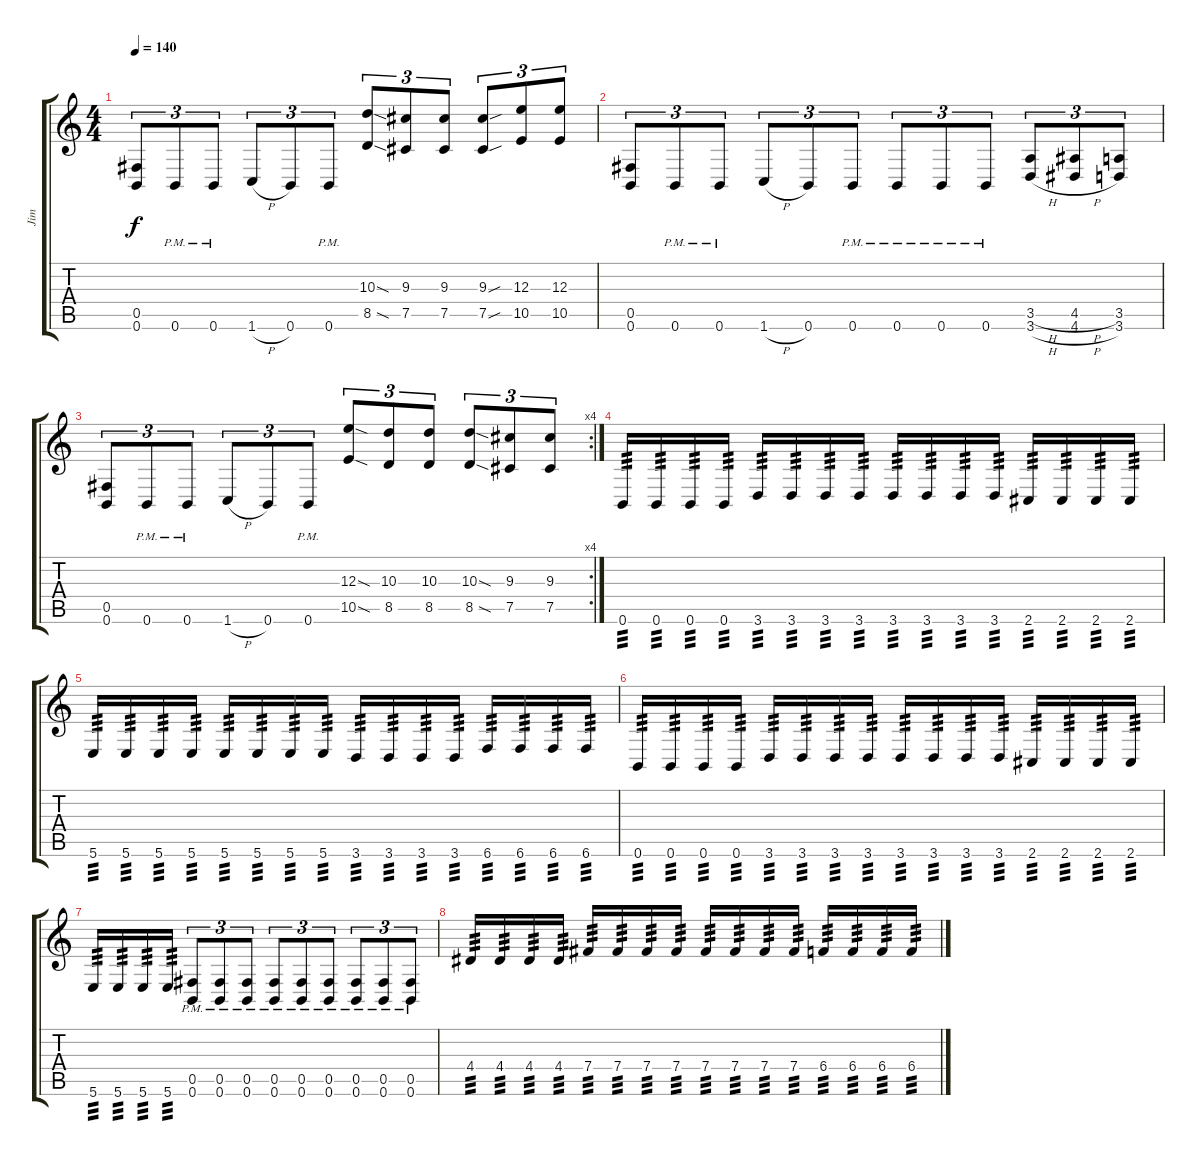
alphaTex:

\track ("Jim" "Jim") {instrument distortionguitar}
\staff {score tabs}
\tuning (Db4 Ab3 E3 B2 Gb2 B1) {hide}
\ts (4 4)
\tempo 140
\clef g2
\ks c
(0.5 0.6).8{tu (3 2) dy f} 0.6{pm}.8{tu (3 2)} 0.6{pm}.8{tu (3 2)} 1.6{h}.8{tu (3 2)} 0.6.8{tu (3 2)} 0.6{pm}.8{tu (3 2)} (10.3{sod} 8.5{sod}).8{tu (3 2)} (9.3 7.5).8{tu (3 2)} (9.3 7.5).8{tu (3 2)} (9.3{sou} 7.5{sou}).8{tu (3 2)} (12.3 10.5).8{tu (3 2)} (12.3 10.5).8{tu (3 2)} |
(0.5 0.6).8{tu (3 2)} 0.6{pm}.8{tu (3 2)} 0.6{pm}.8{tu (3 2)} 1.6{h}.8{tu (3 2)} 0.6.8{tu (3 2)} 0.6{pm}.8{tu (3 2)} 0.6{pm}.8{tu (3 2)} 0.6{pm}.8{tu (3 2)} 0.6{pm}.8{tu (3 2)} (3.5{h} 3.6{h}).8{tu (3 2)} (4.5{h} 4.6{h}).8{tu (3 2)} (3.5 3.6).8{tu (3 2)} |
\rc 4
(0.5 0.6).8{tu (3 2)} 0.6{pm}.8{tu (3 2)} 0.6{pm}.8{tu (3 2)} 1.6{h}.8{tu (3 2)} 0.6.8{tu (3 2)} 0.6{pm}.8{tu (3 2)} (12.3{sod} 10.5{sod}).8{tu (3 2)} (10.3 8.5).8{tu (3 2)} (10.3 8.5).8{tu (3 2)} (10.3{sod} 8.5{sod}).8{tu (3 2)} (9.3 7.5).8{tu (3 2)} (9.3 7.5).8{tu (3 2)} |
0.6.16{tp 3} 0.6.16{tp 3} 0.6.16{tp 3} 0.6.16{tp 3} 3.6.16{tp 3} 3.6.16{tp 3} 3.6.16{tp 3} 3.6.16{tp 3} 3.6.16{tp 3} 3.6.16{tp 3} 3.6.16{tp 3} 3.6.16{tp 3} 2.6.16{tp 3} 2.6.16{tp 3} 2.6.16{tp 3} 2.6.16{tp 3} |
5.6.16{tp 3} 5.6.16{tp 3} 5.6.16{tp 3} 5.6.16{tp 3} 5.6.16{tp 3} 5.6.16{tp 3} 5.6.16{tp 3} 5.6.16{tp 3} 3.6.16{tp 3} 3.6.16{tp 3} 3.6.16{tp 3} 3.6.16{tp 3} 6.6.16{tp 3} 6.6.16{tp 3} 6.6.16{tp 3} 6.6.16{tp 3} |
0.6.16{tp 3} 0.6.16{tp 3} 0.6.16{tp 3} 0.6.16{tp 3} 3.6.16{tp 3} 3.6.16{tp 3} 3.6.16{tp 3} 3.6.16{tp 3} 3.6.16{tp 3} 3.6.16{tp 3} 3.6.16{tp 3} 3.6.16{tp 3} 2.6.16{tp 3} 2.6.16{tp 3} 2.6.16{tp 3} 2.6.16{tp 3} |
5.6.16{tp 3} 5.6.16{tp 3} 5.6.16{tp 3} 5.6.16{tp 3} (0.5{pm} 0.6{pm}).8{tu (3 2)} (0.5{pm} 0.6{pm}).8{tu (3 2)} (0.5{pm} 0.6{pm}).8{tu (3 2)} (0.5{pm} 0.6{pm}).8{tu (3 2)} (0.5{pm} 0.6{pm}).8{tu (3 2)} (0.5{pm} 0.6{pm}).8{tu (3 2)} (0.5{pm} 0.6{pm}).8{tu (3 2)} (0.5{pm} 0.6{pm}).8{tu (3 2)} (0.5{pm} 0.6{pm}).8{tu (3 2)} |
4.4.16{tp 3} 4.4.16{tp 3} 4.4.16{tp 3} 4.4.16{tp 3} 7.4.16{tp 3} 7.4.16{tp 3} 7.4.16{tp 3} 7.4.16{tp 3} 7.4.16{tp 3} 7.4.16{tp 3} 7.4.16{tp 3} 7.4.16{tp 3} 6.4.16{tp 3} 6.4.16{tp 3} 6.4.16{tp 3} 6.4.16{tp 3}
